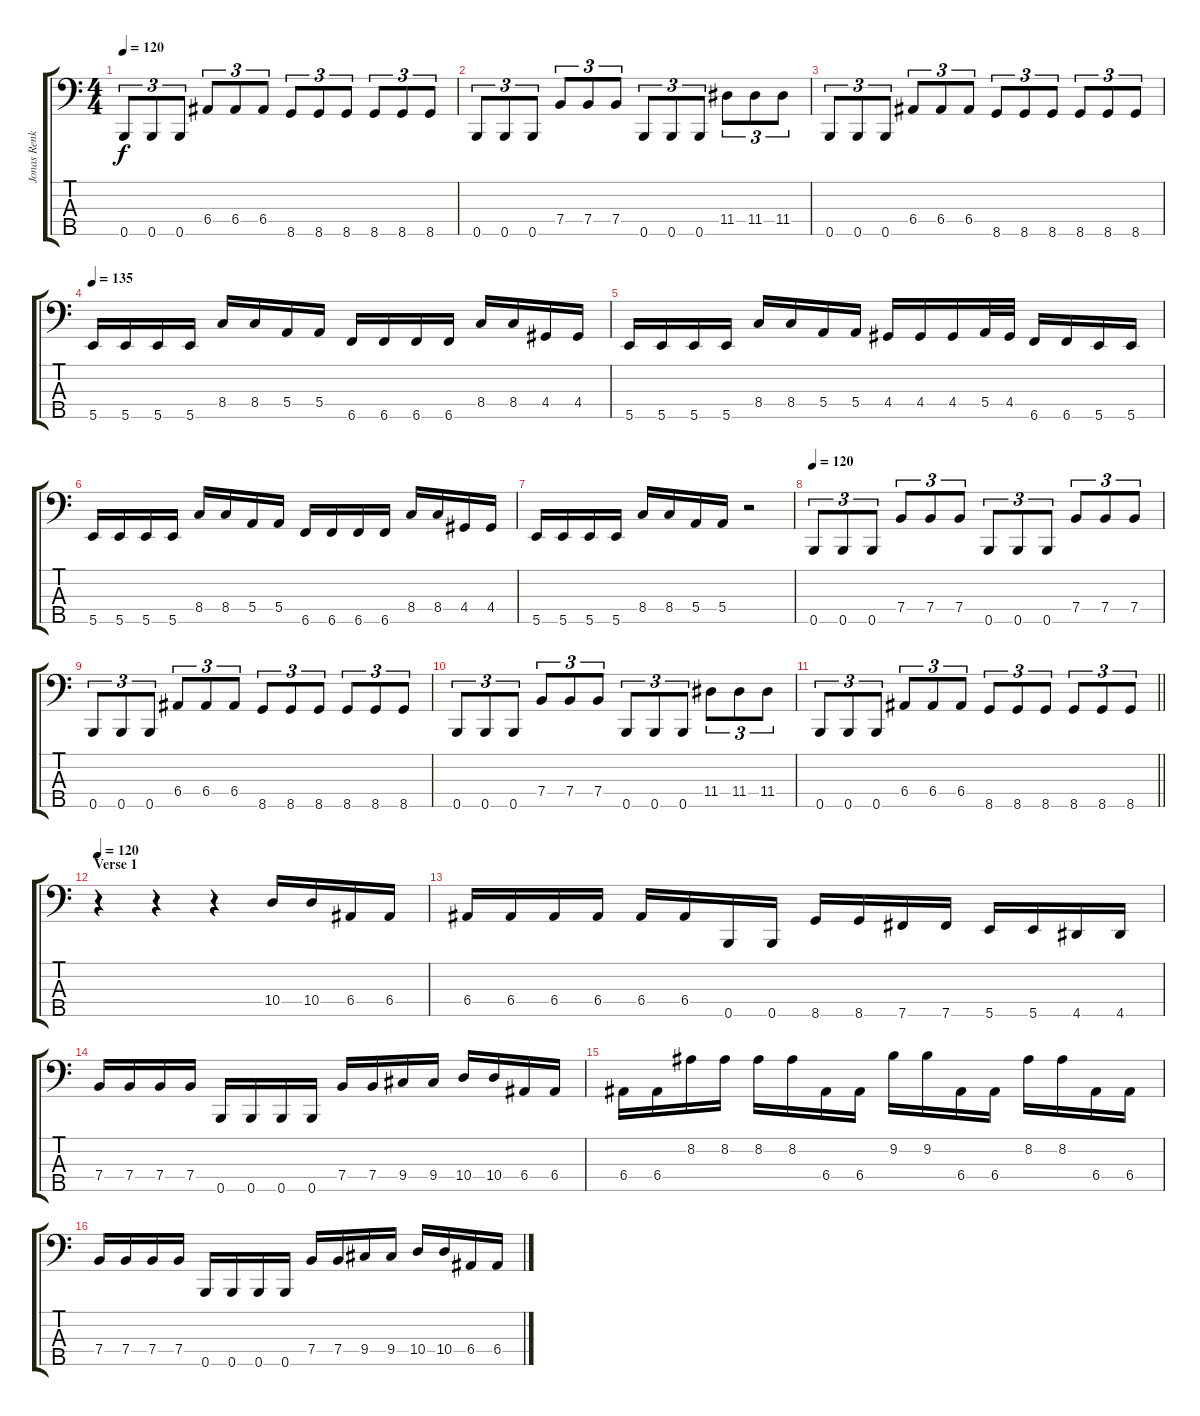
\track ("Jonas Renkse" "Jonas Renk") {instrument electricbassfinger}
\staff {score tabs}
\tuning (G2 D2 A1 E1 B0) {hide}
\ts (4 4)
\tempo 120
\clef f4
\ks c
0.5.8{tu (3 2) dy f} 0.5.8{tu (3 2)} 0.5.8{tu (3 2)} 6.4.8{tu (3 2)} 6.4.8{tu (3 2)} 6.4.8{tu (3 2)} 8.5.8{tu (3 2)} 8.5.8{tu (3 2)} 8.5.8{tu (3 2)} 8.5.8{tu (3 2)} 8.5.8{tu (3 2)} 8.5.8{tu (3 2)} |
0.5.8{tu (3 2)} 0.5.8{tu (3 2)} 0.5.8{tu (3 2)} 7.4.8{tu (3 2)} 7.4.8{tu (3 2)} 7.4.8{tu (3 2)} 0.5.8{tu (3 2)} 0.5.8{tu (3 2)} 0.5.8{tu (3 2)} 11.4.8{tu (3 2)} 11.4.8{tu (3 2)} 11.4.8{tu (3 2)} |
0.5.8{tu (3 2)} 0.5.8{tu (3 2)} 0.5.8{tu (3 2)} 6.4.8{tu (3 2)} 6.4.8{tu (3 2)} 6.4.8{tu (3 2)} 8.5.8{tu (3 2)} 8.5.8{tu (3 2)} 8.5.8{tu (3 2)} 8.5.8{tu (3 2)} 8.5.8{tu (3 2)} 8.5.8{tu (3 2)} |
\tempo 135
5.5.16 5.5.16 5.5.16 5.5.16 8.4.16 8.4.16 5.4.16 5.4.16 6.5.16 6.5.16 6.5.16 6.5.16 8.4.16 8.4.16 4.4.16 4.4.16 |
5.5.16 5.5.16 5.5.16 5.5.16 8.4.16 8.4.16 5.4.16 5.4.16 4.4.16 4.4.16 4.4.16 5.4.32 4.4.32 6.5.16 6.5.16 5.5.16 5.5.16 |
5.5.16 5.5.16 5.5.16 5.5.16 8.4.16 8.4.16 5.4.16 5.4.16 6.5.16 6.5.16 6.5.16 6.5.16 8.4.16 8.4.16 4.4.16 4.4.16 |
5.5.16 5.5.16 5.5.16 5.5.16 8.4.16 8.4.16 5.4.16 5.4.16 r.2 |
\tempo 120
0.5.8{tu (3 2)} 0.5.8{tu (3 2)} 0.5.8{tu (3 2)} 7.4.8{tu (3 2)} 7.4.8{tu (3 2)} 7.4.8{tu (3 2)} 0.5.8{tu (3 2)} 0.5.8{tu (3 2)} 0.5.8{tu (3 2)} 7.4.8{tu (3 2)} 7.4.8{tu (3 2)} 7.4.8{tu (3 2)} |
0.5.8{tu (3 2)} 0.5.8{tu (3 2)} 0.5.8{tu (3 2)} 6.4.8{tu (3 2)} 6.4.8{tu (3 2)} 6.4.8{tu (3 2)} 8.5.8{tu (3 2)} 8.5.8{tu (3 2)} 8.5.8{tu (3 2)} 8.5.8{tu (3 2)} 8.5.8{tu (3 2)} 8.5.8{tu (3 2)} |
0.5.8{tu (3 2)} 0.5.8{tu (3 2)} 0.5.8{tu (3 2)} 7.4.8{tu (3 2)} 7.4.8{tu (3 2)} 7.4.8{tu (3 2)} 0.5.8{tu (3 2)} 0.5.8{tu (3 2)} 0.5.8{tu (3 2)} 11.4.8{tu (3 2)} 11.4.8{tu (3 2)} 11.4.8{tu (3 2)} |
\barLineRight lightlight
0.5.8{tu (3 2)} 0.5.8{tu (3 2)} 0.5.8{tu (3 2)} 6.4.8{tu (3 2)} 6.4.8{tu (3 2)} 6.4.8{tu (3 2)} 8.5.8{tu (3 2)} 8.5.8{tu (3 2)} 8.5.8{tu (3 2)} 8.5.8{tu (3 2)} 8.5.8{tu (3 2)} 8.5.8{tu (3 2)} |
\section ("" "Verse 1")
\tempo 120
r.4 r.4 r.4 10.4.16 10.4.16 6.4.16 6.4.16 |
6.4.16 6.4.16 6.4.16 6.4.16 6.4.16 6.4.16 0.5.16 0.5.16 8.5.16 8.5.16 7.5.16 7.5.16 5.5.16 5.5.16 4.5.16 4.5.16 |
7.4.16 7.4.16 7.4.16 7.4.16 0.5.16 0.5.16 0.5.16 0.5.16 7.4.16 7.4.16 9.4.16 9.4.16 10.4.16 10.4.16 6.4.16 6.4.16 |
6.4.16 6.4.16 8.2.16 8.2.16 8.2.16 8.2.16 6.4.16 6.4.16 9.2.16 9.2.16 6.4.16 6.4.16 8.2.16 8.2.16 6.4.16 6.4.16 |
7.4.16 7.4.16 7.4.16 7.4.16 0.5.16 0.5.16 0.5.16 0.5.16 7.4.16 7.4.16 9.4.16 9.4.16 10.4.16 10.4.16 6.4.16 6.4.16
